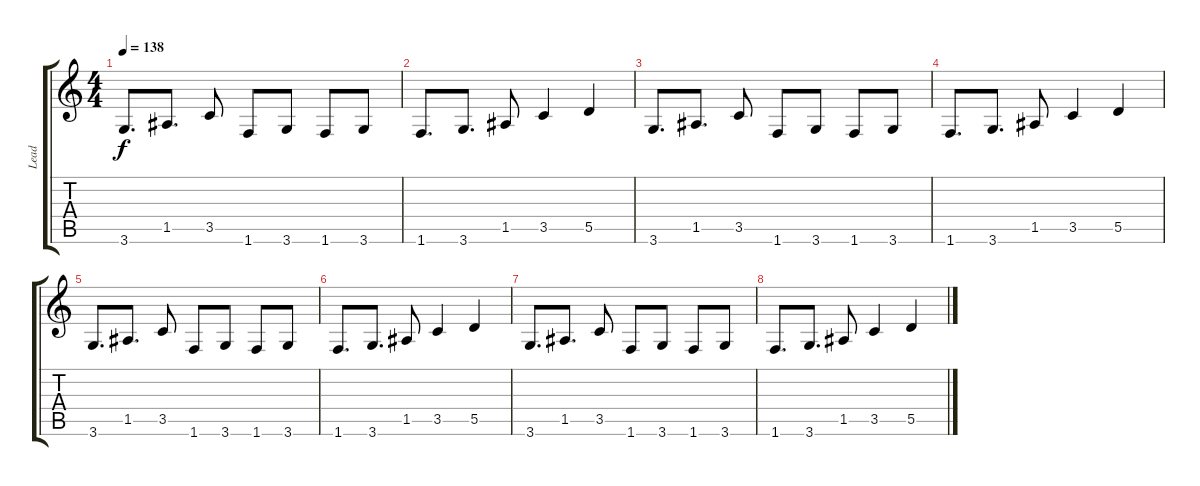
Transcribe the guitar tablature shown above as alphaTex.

\track ("Lead" "Lead") {instrument overdrivenguitar}
\staff {score tabs}
\tuning (E4 B3 G3 D3 A2 E2) {hide}
\ts (4 4)
\tempo 138
\clef g2
\ks c
3.6.8{d dy f} 1.5.8{d} 3.5.8 1.6.8 3.6.8 1.6.8 3.6.8 |
1.6.8{d} 3.6.8{d} 1.5.8 3.5.4 5.5.4 |
3.6.8{d} 1.5.8{d} 3.5.8 1.6.8 3.6.8 1.6.8 3.6.8 |
1.6.8{d} 3.6.8{d} 1.5.8 3.5.4 5.5.4 |
3.6.8{d} 1.5.8{d} 3.5.8 1.6.8 3.6.8 1.6.8 3.6.8 |
1.6.8{d} 3.6.8{d} 1.5.8 3.5.4 5.5.4 |
3.6.8{d} 1.5.8{d} 3.5.8 1.6.8 3.6.8 1.6.8 3.6.8 |
1.6.8{d} 3.6.8{d} 1.5.8 3.5.4 5.5.4
